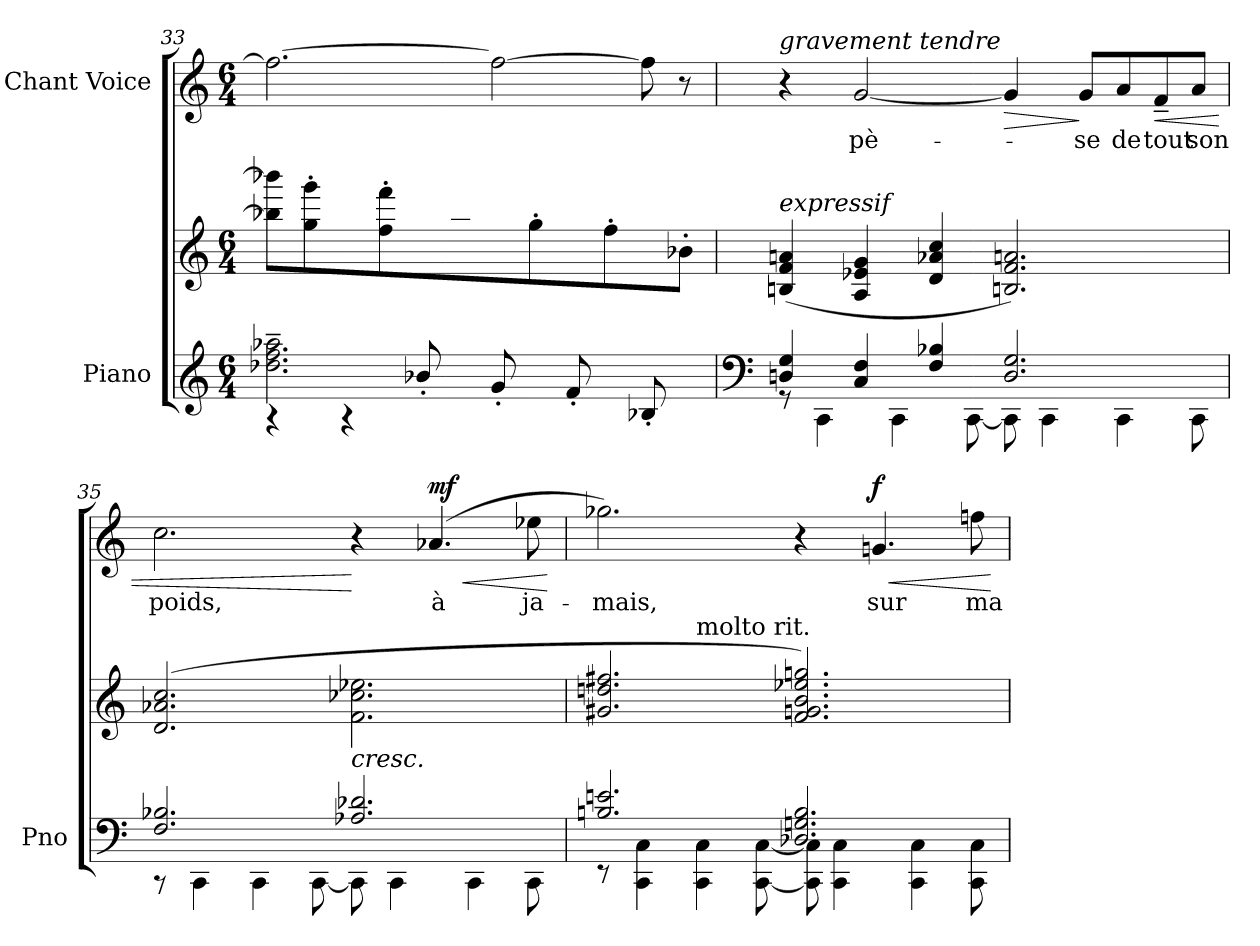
**kern	**kern	**kern	**text	**dynam
*part2	*part2	*part1	*part1	*part1
*staff3	*staff2	*staff1	*staff1	*staff1
*I"Piano	*	*I"Chant Voice	*	*
*I'Pno	*	*	*	*
*clefG2	*clefG2	*clefG2	*	*
*k[]	*k[]	*k[]	*	*
*M6/4	*M6/4	*M6/4	*	*
*MM74	*MM74	*MM74	*	*
=33	=33	=33	=33	=33
*^	*^	*	*	*
*	*^	*	*	*	*	*
2.ryy	4rA	2.dd-X\~ 2.ff\~ 2.aa-X\~	8bb-X\] 8bbb-X\]	8ryy	2.ff\_	.	.
*	*	*	*v	*v	*	*	*
.	.	.	4gg\' 4ggg\'	.	.	.
.	4rA	.	.	.	.	.
.	.	.	4ff\' 4fff\'	.	.	.
.	8b-X'/L	.	.	.	.	.
*	*	*	*^	*	*	*
.	8ryy	.	8ryy	8bb-X'\J	.	.	.
8g'/L	2.ryy	2.ryy	8ryy	2.ryy	2ff\_	.	.
8ryy	.	.	8gg'\	.	.	.	.
8f'/	.	.	8ryy	.	.	.	.
8ryy	.	.	8ff'\	.	.	.	.
8B-X'/	.	.	8ryy	.	8ff\]	.	.
8ryy	.	.	8b-X'\J	.	8r	.	.
*v	*v	*v	*	*	*	*	*
*	*v	*v	*	*	*
=34	=34	=34	=34	=34
*clefF4	*	*	*	*
*	*	*MM70	*	*
*^	*	*	*	*
!	!	!	!LO:TX:a:i:t=gravement tendre	!	!
!	!	!LO:TX:a:i:t=expressif	!	!	!
4Dn/ 4G/	8rGG	(>4Bn/ 4f/ 4an/	4r	.	.
.	4CC\	.	.	.	.
!	!	!	!	!LO:LY:b	!
4C/ 4F/	.	4A/ 4e-X/ 4g/	[2g/	pè-	.
.	4CC\	.	.	.	.
4F/ 4B-X/	.	4d/ 4a-X/ 4cc/	.	.	.
.	[8CC\	.	.	.	.
!	!	!	!	!	!LO:HP:b
2.D/ 2.G/	8CC\]	2.Bn/ 2.f/ 2.an/)	4g/]	.	>
.	4CC\	.	.	.	.
!	!	!	!	!LO:LY:b	!
.	.	.	8g/L	-se	]
!	!	!	!	!LO:LY:b	!
.	4CC\	.	8a/	de	.
!	!	!	!	!LO:LY:b	!LO:HP:b
.	.	.	8f~/	tout	<
!	!	!	!	!LO:LY:b	!
.	8CC\	.	8a/J	son	.
!!LO:LB:g=z
=35	=35	=35	=35	=35	=35
!	!	!	!	!LO:LY:b	!
2.F/ 2.B-X/	8r	(>2.d/ 2.a-X/ 2.cc/	2.cc\	poids,	.
.	4CC\	.	.	.	.
.	4CC\	.	.	.	.
.	[8CC\	.	.	.	.
*	*	*	*MM66	*	*
!	!	!LO:TX:b:i:t=cresc.	!	!	!
2.A-X/ 2.d-X/	8CC\]	2.f\ 2.cc-X\ 2.ee-X\	4r	.	[
.	4CC\	.	.	.	.
!	!	!	!	!LO:LY:b	!LO:HP:b
!	!	!	!	!	!LO:DY:n=1:a
.	.	.	(>4.a-X/	à	< mf
.	4CC\	.	.	.	.
!	!	!	!	!LO:LY:b	!
.	8CC\	.	8ee-X\	ja-	.
*v	*v	*	*	*	*
.	.	.	.	[
=36	=36	=36	=36	=36
*^	*^	*	*	*
!	!	!	!	!	!LO:LY:b	!
2.Bn/ 2.en/	8r	2.g#X/ 2.ddn/ 2.ff#X/	4.ryy	2.gg-X\)	-mais,	.
.	4CC\ 4C\	.	.	.	.	.
!	!	!	!LO:TX:a:t=molto rit.	!	!	!
.	4CC\ 4C\	.	4.ryy	.	.	.
.	[8CC\ [8C\	.	.	.	.	.
*	*	*	*	*MM62	*	*
2.D-X/ 2.Gn/ 2.B/	8CC\] 8C\]	2.f/ 2.gn/ 2.b/ 2.ee-X/ 2.ggn/)	2.ryy	4r	.	.
.	4CC\ 4C\	.	.	.	.	.
!	!	!	!	!	!LO:LY:b	!LO:HP:b
!	!	!	!	!	!	!LO:DY:n=1:a
.	.	.	.	4.gn/	sur	< f
.	4CC\ 4C\	.	.	.	.	.
!	!	!	!	!	!LO:LY:b	!
.	8CC\ 8C\	.	.	8ffn\	ma	.
*v	*v	*	*	*	*	*
*	*v	*v	*	*	*
.	.	.	.	[
=	=	=	=	=
*-	*-	*-	*-	*-
